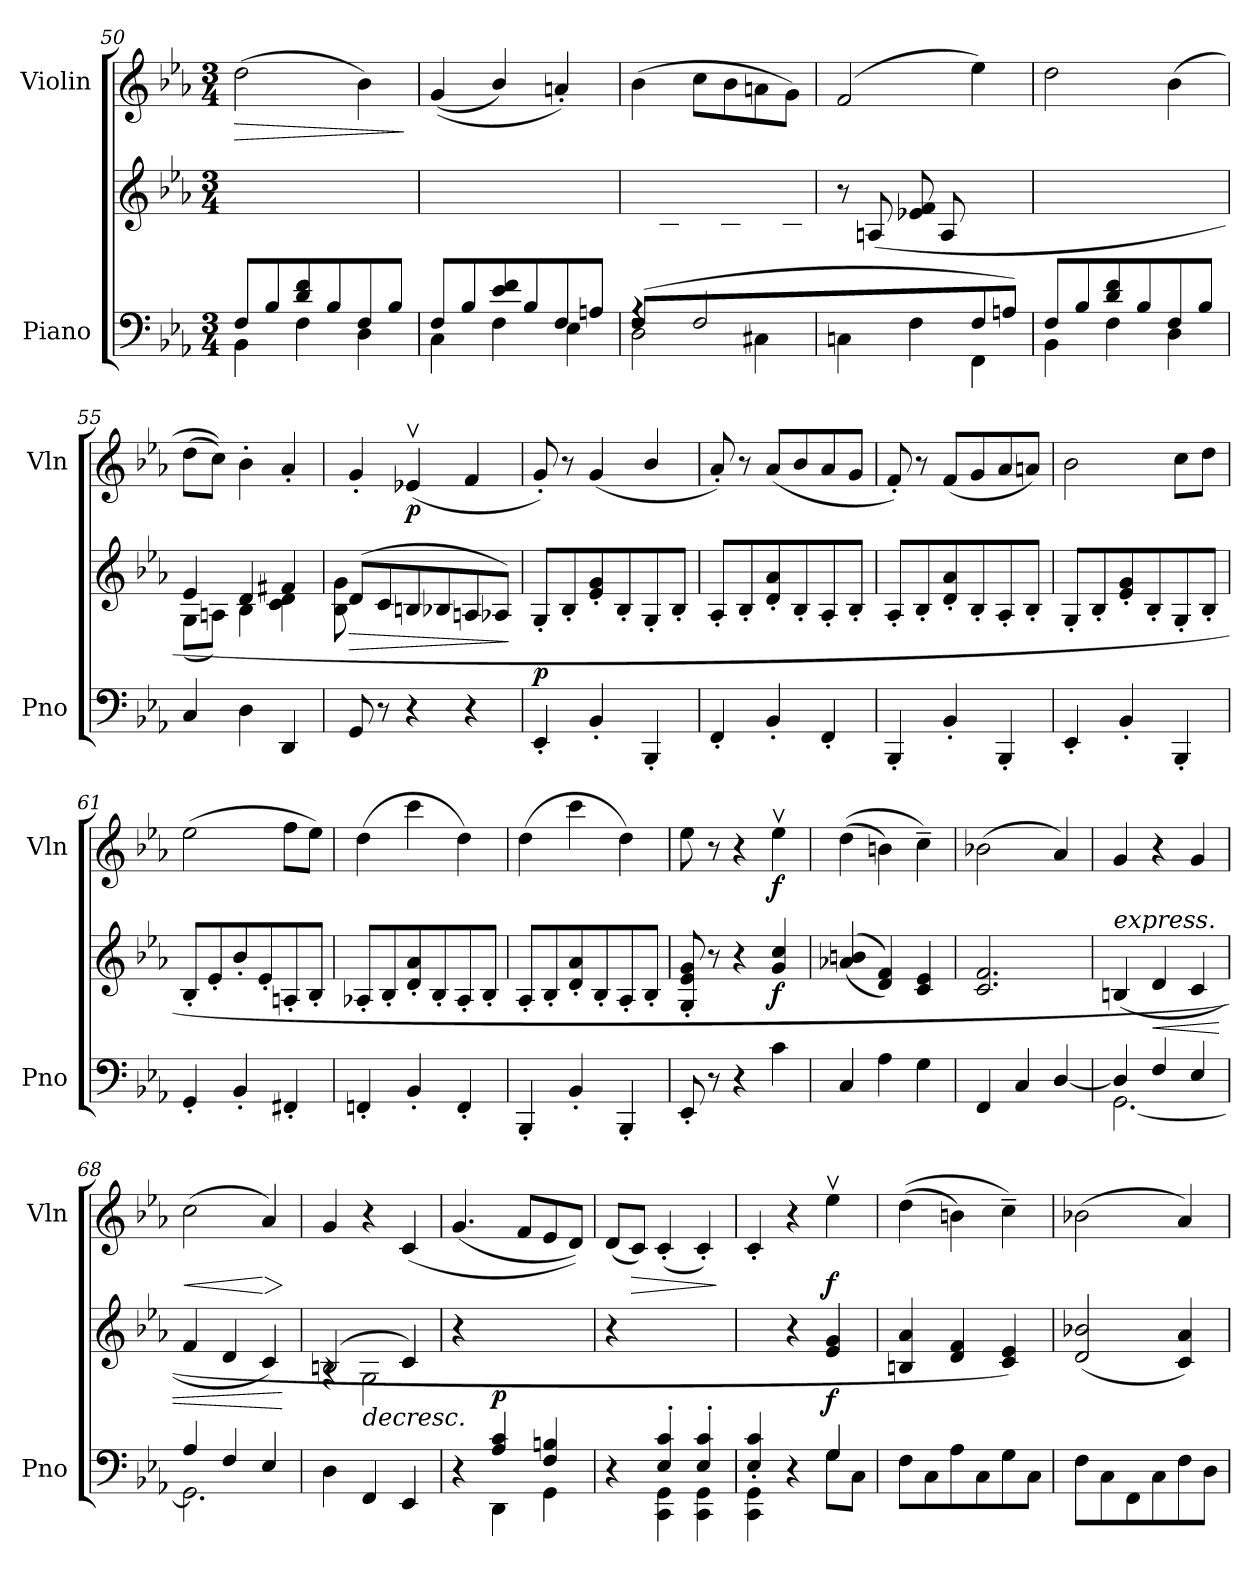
**kern	**kern	**dynam	**kern	**dynam
*part2	*part2	*part2	*part1	*part1
*staff3	*staff2	*staff2/3	*staff1	*staff1
*I"Piano	*	*	*I"Violin	*
*I'Pno	*	*	*I'Vln	*
*clefF4	*clefG2	*	*clefG2	*
*k[b-e-a-]	*k[b-e-a-]	*	*k[b-e-a-]	*
*M3/4	*M3/4	*	*M3/4	*
=50	=50	=50	=50	=50
*^	*	*	*	*
!	!	!	!	!	!LO:HP:b
8F/L	4BB-\	2.ryy	.	(>2dd\	>
8B-/	.	.	.	.	.
8d/ 8f/	4F\	.	.	.	.
8B-/	.	.	.	.	.
8F/	4D\	.	.	4b-\)	.
8B-/J	.	.	.	.	.
*v	*v	*	*	*	*
.	.	.	.	]
=51	=51	=51	=51	=51
*^	*	*	*	*
8F/L	4C\	2.ryy	.	(<(<4g/	.
8B-/	.	.	.	.	.
8e-/ 8f/	4F\	.	.	4b-/)	.
8B-/	.	.	.	.	.
8F/	4E-\	.	.	4an'/)	.
8An/J	.	.	.	.	.
=52	=52	=52	=52	=52	=52
*	*^	*	*	*	*
(>8F/L	4rA	2D\	8ryy	.	(>4b-\	.
2ryy	.	.	8B-/	.	.	.
.	2F/	.	8f/	.	8cc\L	.
.	.	.	8B-/	.	8b-\	.
.	.	4C#X\	8en/	.	8an\	.
8ryy	.	.	8B-/J)	.	8g\J)	.
*	*v	*v	*	*	*	*
=53	=53	=53	=53	=53	=53
2ryy	4Cn\	8r	.	(>2f/	.
.	.	(>8An/L	.	.	.
.	4F\	8e-X/ 8f/	.	.	.
.	.	8A/	.	.	.
8F/	4FF\	4ryy	.	4ee-\)	.
8A/J)	.	.	.	.	.
!!LO:PB:g=z
=54	=54	=54	=54	=54	=54
8F/L	4BB-\	2.ryy	.	2dd\	.
8B-/	.	.	.	.	.
8d/ 8f/	4F\	.	.	.	.
8B-/	.	.	.	.	.
8F/	4D\	.	.	(>4b-\	.
8B-/J	.	.	.	.	.
*v	*v	*	*	*	*
=55	=55	=55	=55	=55
*	*^	*	*	*
4C/	4e-/	(<8G\L	.	(>8dd\L	.
.	.	8An\J)	.	8cc\J))	.
4D\	4d/	4B-\	.	4b-'\	.
4DD/	4f#X/	4c\ 4d\	.	4a-'/	.
=56	=56	=56	=56	=56	=56
!	!	!	!LO:HP:b	!	!
8GG/	(>8d/L	8B-\ 8g\	>	4g'/	.
8r	8c/	2ryy	.	.	.
!	!	!	!	!	!LO:DY:b
4r	8Bn/	.	.	(<4e-Xv/	p
.	8B-X/	.	.	.	.
4r	8An/	.	.	4f/	.
.	8A-X/J)	8ryy	.	.	.
*	*v	*v	*	*	*
.	.	]	.	.
=57	=57	=57	=57	=57
!	!	!LO:DY:a=2	!	!
4EE-'/	8G'/L	p	8g'/)	.
.	8B-'/	.	8r	.
4BB-'/	8e-/' 8g/'	.	(<4g/	.
.	8B-'/	.	.	.
4BBB-'/	8G'/	.	4b-/	.
.	8B-'/J	.	.	.
=58	=58	=58	=58	=58
4FF'/	8A-'/L	.	8a-'/)	.
.	8B-'/	.	8r	.
4BB-'/	8d/' 8a-/'	.	(<8a-/L	.
.	8B-'/	.	8b-/	.
4FF'/	8A-'/	.	8a-/	.
.	8B-'/J	.	8g/J	.
!!LO:LB:g=z
=59	=59	=59	=59	=59
4BBB-'/	8A-'/L	.	8f'/)	.
.	8B-'/	.	8r	.
4BB-'/	8d/' 8a-/'	.	(<8f/L	.
.	8B-'/	.	8g/	.
4BBB-'/	8A-'/	.	8a-/	.
.	8B-'/J	.	8an/J)	.
=60	=60	=60	=60	=60
4EE-'/	8G'/L	.	2b-\	.
.	8B-'/	.	.	.
4BB-'/	8e-/' 8g/'	.	.	.
.	8B-'/	.	.	.
4BBB-'/	8G'/	.	8cc\L	.
.	8B-'/J	.	8dd\J	.
=61	=61	=61	=61	=61
4GG'/	8B-'/L	.	(>2ee-\	.
.	8e-'/	.	.	.
4BB-'/	8b-'/	.	.	.
.	8e-'/	.	.	.
4FF#X'/	8An'/	.	8ff\L	.
.	8B-'/J	.	8ee-\J)	.
=62	=62	=62	=62	=62
4FFn'/	8A-X'/L	.	(>4dd\	.
.	8B-'/	.	.	.
4BB-'/	8d/' 8a-/'	.	4ccc\	.
.	8B-'/	.	.	.
4FF'/	8A-'/	.	4dd\)	.
.	8B-'/J	.	.	.
=63	=63	=63	=63	=63
4BBB-'/	8A-'/L	.	(>4dd\	.
.	8B-'/	.	.	.
4BB-'/	8d/' 8a-/'	.	4ccc\	.
.	8B-'/	.	.	.
4BBB-'/	8A-'/	.	4dd\)	.
.	8B-'/J	.	.	.
!!LO:LB:g=z
=64	=64	=64	=64	=64
8EE-'/	8G/' 8e-/' 8g/'	.	8ee-\	.
8r	8r	.	8r	.
4r	4r	.	4r	.
!	!	!LO:DY:b	!	!LO:DY:b
4c\	4g/ 4cc/	f	4ee-v\	f
=65	=65	=65	=65	=65
4C/	(<(>4a-X/ 4bn/	.	(>(>4dd\	.
4A-\	4d/ 4f/))	.	4bn\)	.
4G\	4c/ 4e-/	.	4cc~\)	.
=66	=66	=66	=66	=66
4FF/	2.c/ 2.f/	.	(>2b-X\	.
4C/	.	.	.	.
[4D/	.	.	4a-/)	.
=67	=67	=67	=67	=67
*^	*	*	*	*
!	!	!LO:TX:a:i:t=express.	!	!	!
4D/]	[2.GG\	(<4Bn/	.	4g/	.
!	!	!	!LO:HP:b	!	!
4F/	.	4d/	<	4r	.
4E-/	.	4c/	.	4g/	.
=68	=68	=68	=68	=68	=68
!	!	!	!	!	!LO:HP:b
4A-/	2.GG\]	4f/	.	(>2cc\	<
4F/	.	4d/	.	.	.
!	!	!	!	!	!LO:HP:n=1:b
4E-/	.	4c/)	.	4a-/)	[ >
*v	*v	*	*	*	*
.	.	[	.	]
=69	=69	=69	=69	=69
*	*^	*	*	*
4D\	(>2Bn/	4rA	.	4g/	.
!	!	!	!LO:HP:b	!	!
4FF/	.	2G\	>	4r	.
4EE-/	4c/)	.	.	(<4c/	.
*	*v	*v	*	*	*
=70	=70	=70	=70	=70
*^	*	*	*	*
4r	4ryy	4r	.	(<4.g/	.
!	!	!	!LO:DY:a=2	!	!
4A-/ 4c/	4DD\	4ryy	p	.	.
.	.	.	.	8f/L	.
4F/ 4Bn/	4GG\	4ryy	.	8e-/	.
.	.	.	.	8d/J))	.
=71	=71	=71	=71	=71	=71
4r	4ryy	4r	.	(<8d/L	.
!	!	!	!	!	!LO:HP:b
.	.	.	.	8c/J)	>
4E-/' 4c/'	4CC\ 4GG\	4ryy	.	(<4c'/	.
4E-/' 4c/'	4CC\ 4GG\	4ryy	.	4c'/)	.
*v	*v	*	*	*	*
.	.	.	.	]
=72	=72	=72	=72	=72
*^	*	*	*	*
4CC\ 4GG\	4E-/' 4c/'	4ryy	.	4c'/	.
4r	4ryy	4r	.	4r	.
!	!	!	!LO:DY:b	!	!LO:DY:b
8G\L	(<4G/	4e-/ 4g/	f	4ee-v\	f
8C\J	.	.	.	.	.
*v	*v	*	*	*	*
!!LO:PB:g=z
=73	=73	=73	=73	=73
8F\L	4Bn/ 4a-/	.	(>(>4dd\	.
8C\	.	.	.	.
8A-\	4d/ 4f/	.	4bn\)	.
8C\	.	.	.	.
8G\	4c/ 4e-/)	.	4cc~\)	.
8C\J	.	.	.	.
=74	=74	=74	=74	=74
8F\L	(<2d/ 2b-X/	.	(>2b-X\	.
8C\	.	.	.	.
8FF\	.	.	.	.
8C\	.	.	.	.
8F\	4c/ 4a-/)	.	4a-/)	.
8D\J	.	.	.	.
.	.	]	.	.
=	=	=	=	=
*-	*-	*-	*-	*-
